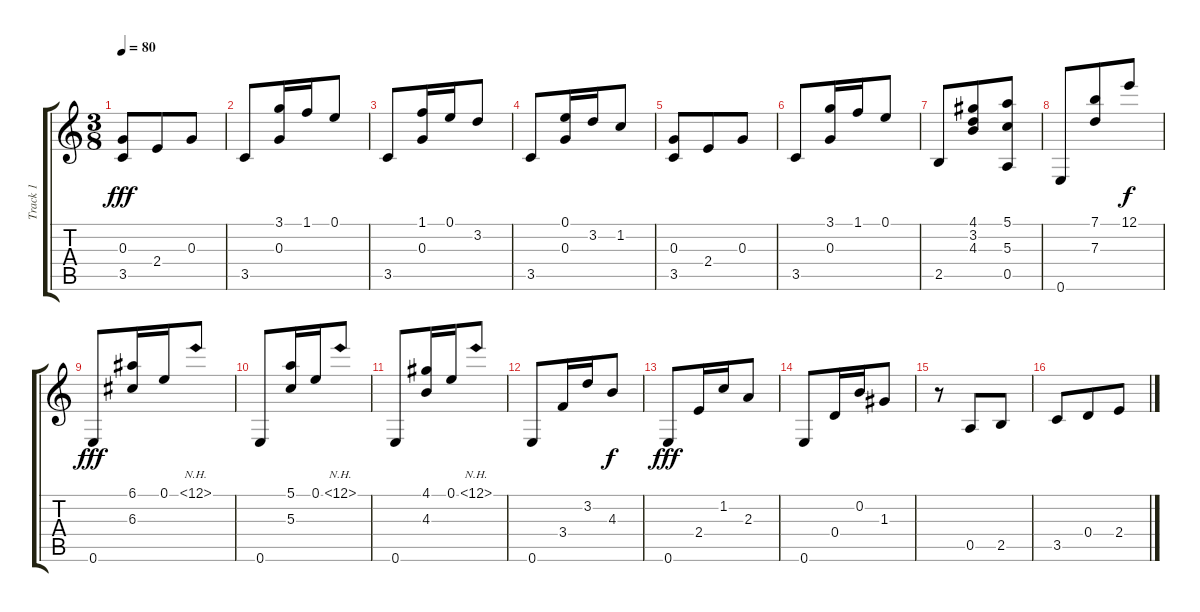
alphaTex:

\track ("Track 1" "Track 1") {instrument acousticguitarnylon}
\staff {score tabs}
\tuning (E4 B3 G3 D3 A2 E2) {hide}
\ts (3 8)
\tempo 80
\clef g2
\ks c
(0.3 3.5).8{dy fff} 2.4.8 0.3.8 |
3.5.8 (3.1 0.3).16 1.1.16 0.1.8 |
3.5.8 (1.1 0.3).16 0.1.16 3.2.8 |
3.5.8 (0.1 0.3).16 3.2.16 1.2.8 |
(0.3 3.5).8 2.4.8 0.3.8 |
3.5.8 (3.1 0.3).16 1.1.16 0.1.8 |
2.5.8 (4.1 3.2 4.3).8 (5.1 5.3 0.5).8 |
0.6.8 (7.1 7.3).8 12.1.8{dy f} |
0.6.8{dy fff} (6.1 6.3).16 0.1.16 12.1{nh}.8 |
0.6.8 (5.1 5.3).16 0.1.16 12.1{nh}.8 |
0.6.8 (4.1 4.3).16 0.1.16 12.1{nh}.8 |
0.6.8 3.4.16 3.2.16 4.3.8{dy f} |
0.6.8{dy fff} 2.4.16 1.2.16 2.3.8 |
0.6.8 0.4.16 0.2.16 1.3.8 |
r.8 0.5.8 2.5.8 |
3.5.8 0.4.8 2.4.8
